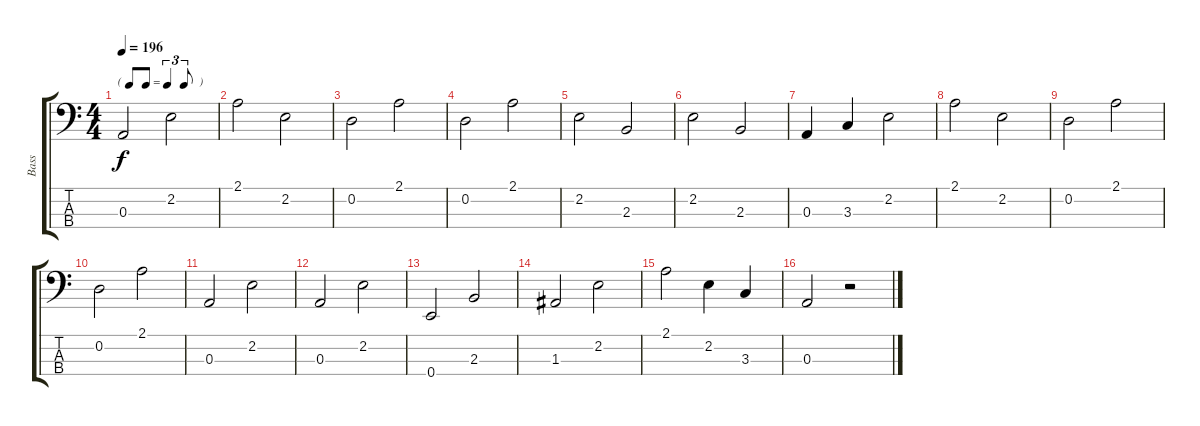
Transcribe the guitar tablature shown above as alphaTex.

\track ("Bass" "Bass") {instrument acousticbass}
\staff {score tabs}
\tuning (G2 D2 A1 E1) {hide}
\ts (4 4)
\tf triplet8th
\tempo 196
\clef f4
\ks c
0.3.2{dy f} 2.2.2 |
2.1.2 2.2.2 |
0.2.2 2.1.2 |
0.2.2 2.1.2 |
2.2.2 2.3.2 |
2.2.2 2.3.2 |
0.3.4 3.3.4 2.2.2 |
2.1.2 2.2.2 |
0.2.2 2.1.2 |
0.2.2 2.1.2 |
0.3.2 2.2.2 |
0.3.2 2.2.2 |
0.4.2 2.3.2 |
1.3.2 2.2.2 |
2.1.2 2.2.4 3.3.4 |
0.3.2 r.2
